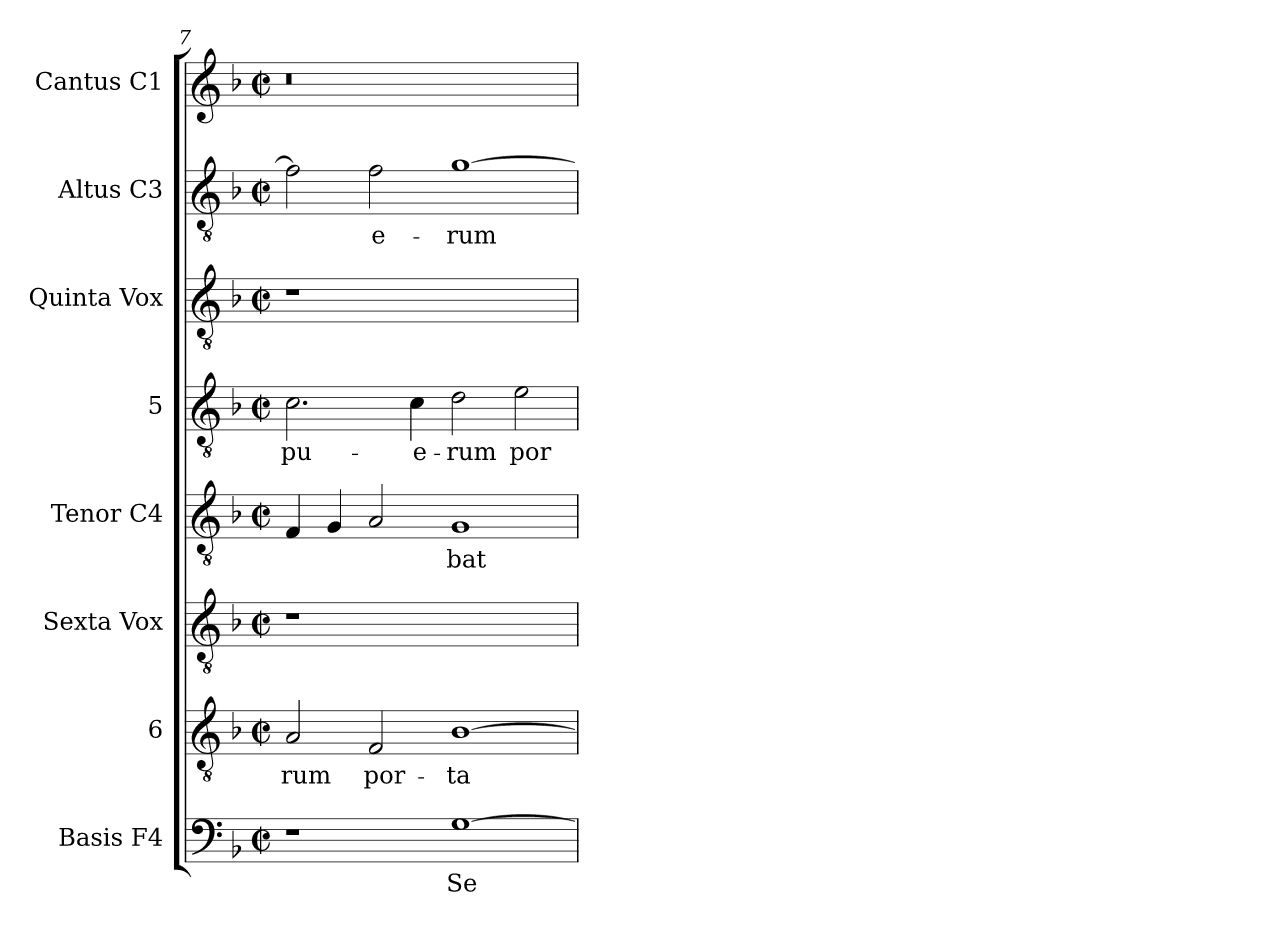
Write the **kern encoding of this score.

**kern	**text	**kern	**text	**kern	**kern	**text	**kern	**text	**kern	**kern	**text	**kern
*part8	*part8	*part7	*part7	*part6	*part5	*part5	*part4	*part4	*part3	*part2	*part2	*part1
*staff8	*staff8	*staff7	*staff7	*staff6	*staff5	*staff5	*staff4	*staff4	*staff3	*staff2	*staff2	*staff1
*I"Basis  F4	*	*I"6	*	*I"Sexta  Vox	*I"Tenor  C4	*	*I"5	*	*I"Quinta  Vox	*I"Altus  C3	*	*I"Cantus  C1
*I'B	*	*	*	*	*I'T	*	*	*	*	*I'A	*	*I'C
*clefF4	*	*clefGv2	*	*clefGv2	*clefGv2	*	*clefGv2	*	*clefGv2	*clefGv2	*	*clefG2
*k[b-]	*	*k[b-]	*	*k[b-]	*k[b-]	*	*k[b-]	*	*k[b-]	*k[b-]	*	*k[b-]
*F:	*	*F:	*	*F:	*F:	*	*F:	*	*F:	*F:	*	*F:
*M2/2	*	*M2/2	*	*M2/2	*M2/2	*	*M2/2	*	*M2/2	*M2/2	*	*M2/2
*met(c|)	*	*met(c|)	*	*met(c|)	*met(c|)	*	*met(c|)	*	*met(c|)	*met(c|)	*	*met(c|)
=7	=7	=7	=7	=7	=7	=7	=7	=7	=7	=7	=7	=7
!	!	!	!LO:LY:b:cj	!	!	!LO:LY:b:cj	!	!LO:LY:b:cj	!	!	!LO:LY:b:cj	!
1r	.	2A/	-rum	1r	4F/	--	2.c\	pu-	1r	2f\]	--	0r
!	!	!	!	!	!	!LO:LY:b:cj	!	!	!	!	!	!
.	.	.	.	.	4G/	--	.	.	.	.	.	.
!	!	!	!LO:LY:b:cj	!	!	!LO:LY:b:cj	!	!	!	!	!LO:LY:b:cj	!
.	.	2F/	por-	.	2A/	--	.	.	.	2f\	-e-	.
!	!	!	!	!	!	!	!	!LO:LY:b:cj	!	!	!	!
.	.	.	.	.	.	.	4c\	-e-	.	.	.	.
!	!LO:LY:b:cj	!	!LO:LY:b:cj	!	!	!LO:LY:b:cj	!	!LO:LY:b:cj	!	!	!LO:LY:b:cj	!
[>1G	Se-	[>1B-	-ta-	1ryy	1G	-bat	2d\	-rum	1ryy	[>1g	-rum	.
!	!	!	!	!	!	!	!	!LO:LY:b:cj	!	!	!	!
.	.	.	.	.	.	.	2e\	por-	.	.	.	.
=	=	=	=	=	=	=	=	=	=	=	=	=
*-	*-	*-	*-	*-	*-	*-	*-	*-	*-	*-	*-	*-
